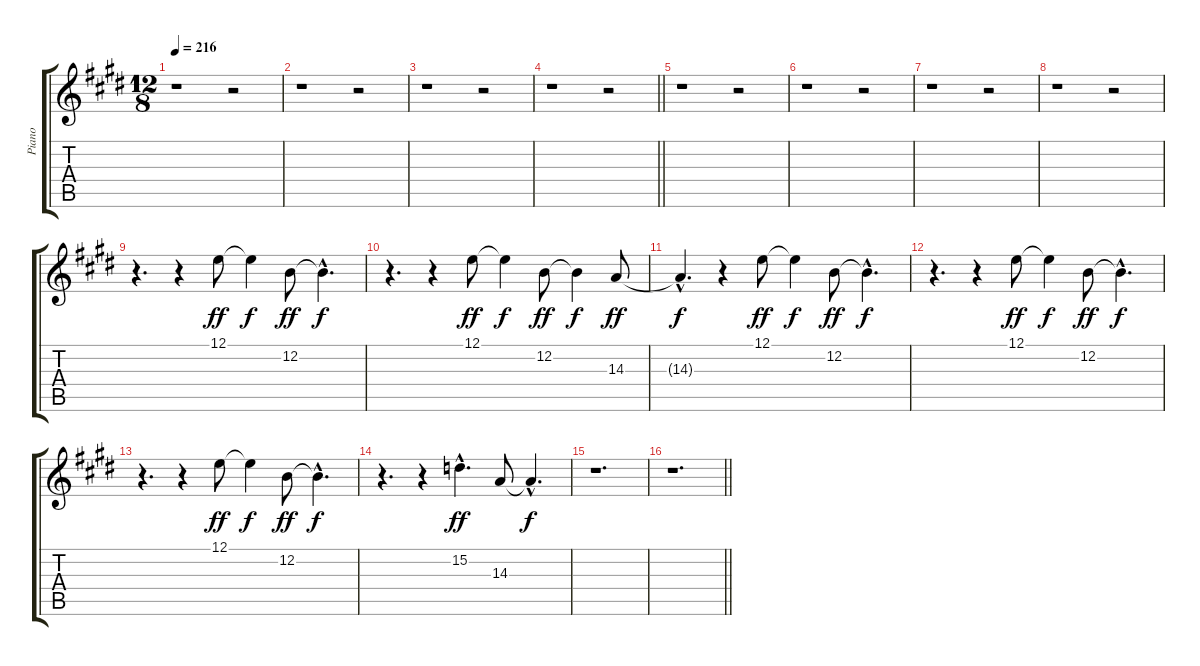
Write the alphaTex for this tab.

\track ("Piano" "Piano") {instrument acousticgrandpiano}
\staff {score tabs}
\tuning (E4 B3 G3 D3 A2 E2) {hide}
\ts (12 8)
\tempo 216
\clef g2
\ks e
r.1{dy f} r.2 |
r.1 r.2 |
r.1 r.2 |
\barLineRight lightlight
r.1 r.2 |
r.1 r.2 |
r.1 r.2 |
r.1 r.2 |
r.1 r.2 |
r.4{d} r.4 12.1.8{dy ff} 12.1{t}.4{dy f} 12.2.8{dy ff} 12.2{hac t}.4{d dy f} |
r.4{d} r.4 12.1.8{dy ff} 12.1{t}.4{dy f} 12.2.8{dy ff} 12.2{t}.4{dy f} 14.3.8{dy ff} |
14.3{hac t}.4{d dy f} r.4 12.1.8{dy ff} 12.1{t}.4{dy f} 12.2.8{dy ff} 12.2{hac t}.4{d dy f} |
r.4{d} r.4 12.1.8{dy ff} 12.1{t}.4{dy f} 12.2.8{dy ff} 12.2{hac t}.4{d dy f} |
r.4{d} r.4 12.1.8{dy ff} 12.1{t}.4{dy f} 12.2.8{dy ff} 12.2{hac t}.4{d dy f} |
r.4{d} r.4 15.2{hac}.4{d dy ff} 14.3.8 14.3{hac t}.4{d dy f} |
r.1{d} |
\barLineRight lightlight
r.1{d}
